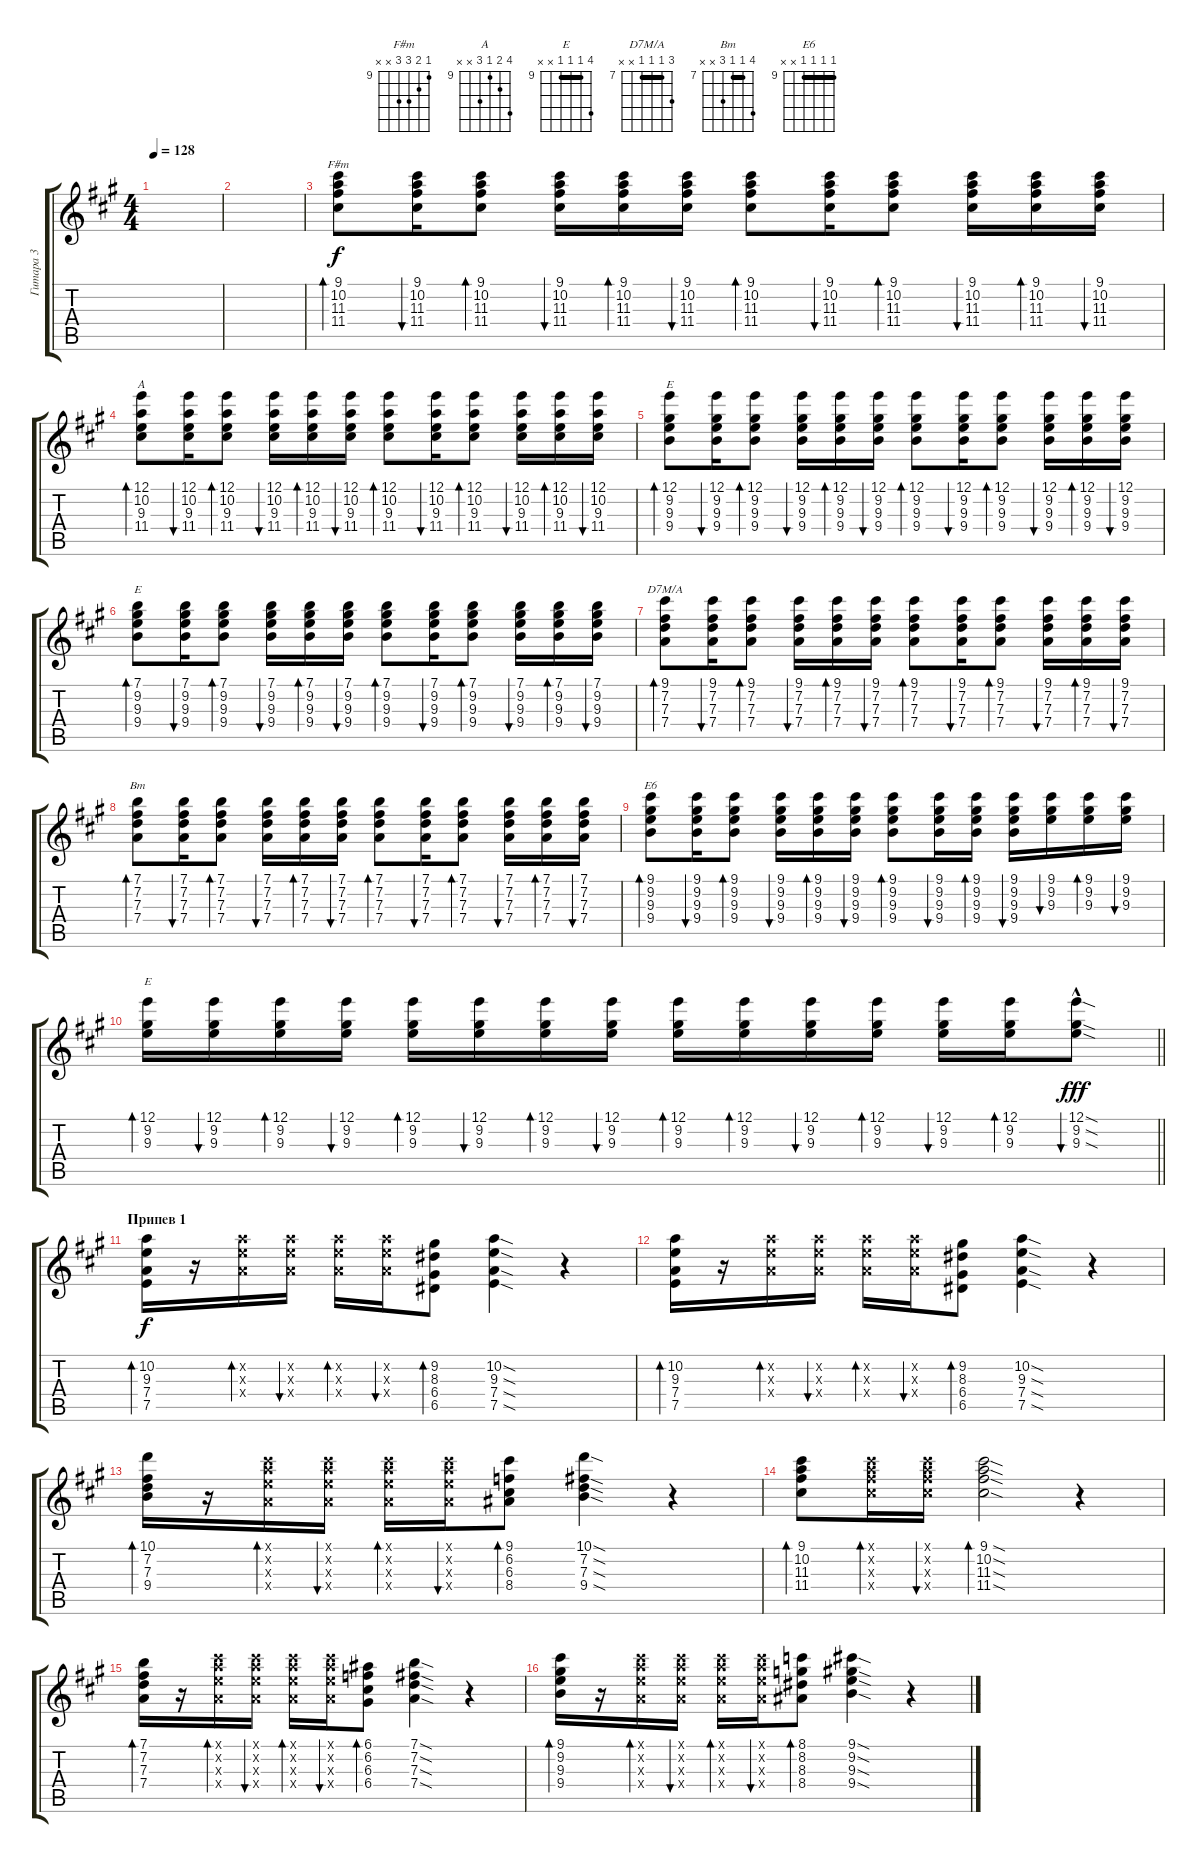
\track ("Гитара 3" "Гитара 3") {instrument electricguitarclean}
\staff {score tabs}
\tuning (E4 B3 G3 D3 A2 E2) {hide}
\chord ("F#m" 9 10 11 11 x x) {firstfret 9}
\chord ("A" 12 10 9 11 x x) {firstfret 9}
\chord ("E" 12 9 9 x x x) {firstfret 9 barre 9}
\chord ("E" 7 9 9 9 x x) {firstfret 7}
\chord ("D7M/А" 9 7 7 7 x x) {firstfret 7 barre 7}
\chord ("Bm" 10 7 7 9 x x) {firstfret 7 barre 7}
\chord ("E6" 9 9 9 9 x x) {firstfret 9 barre 9}
\chord ("E" 12 9 9 9 x x) {firstfret 9 barre 9}
\ts (4 4)
\tempo 128
\clef g2
\ks f#minor
|
|
(9.1 10.2 11.3 11.4).8{bd 60 ch "F#m"} (9.1 10.2 11.3 11.4).16{bu 60} (9.1 10.2 11.3 11.4).8{bd 60} (9.1 10.2 11.3 11.4).16{bu 60} (9.1 10.2 11.3 11.4).16{bd 60} (9.1 10.2 11.3 11.4).16{bu 60} (9.1 10.2 11.3 11.4).8{bd 60} (9.1 10.2 11.3 11.4).16{bu 60} (9.1 10.2 11.3 11.4).8{bd 60} (9.1 10.2 11.3 11.4).16{bu 60} (9.1 10.2 11.3 11.4).16{bd 60} (9.1 10.2 11.3 11.4).16{bu 60} |
(12.1 10.2 9.3 11.4).8{bd 60 ch "A"} (12.1 10.2 9.3 11.4).16{bu 60} (12.1 10.2 9.3 11.4).8{bd 60} (12.1 10.2 9.3 11.4).16{bu 60} (12.1 10.2 9.3 11.4).16{bd 60} (12.1 10.2 9.3 11.4).16{bu 60} (12.1 10.2 9.3 11.4).8{bd 60} (12.1 10.2 9.3 11.4).16{bu 60} (12.1 10.2 9.3 11.4).8{bd 60} (12.1 10.2 9.3 11.4).16{bu 60} (12.1 10.2 9.3 11.4).16{bd 60} (12.1 10.2 9.3 11.4).16{bu 60} |
(12.1 9.2 9.3 9.4).8{bd 60 ch "E"} (12.1 9.2 9.3 9.4).16{bu 60} (12.1 9.2 9.3 9.4).8{bd 60} (12.1 9.2 9.3 9.4).16{bu 60} (12.1 9.2 9.3 9.4).16{bd 60} (12.1 9.2 9.3 9.4).16{bu 60} (12.1 9.2 9.3 9.4).8{bd 60} (12.1 9.2 9.3 9.4).16{bu 60} (12.1 9.2 9.3 9.4).8{bd 60} (12.1 9.2 9.3 9.4).16{bu 60} (12.1 9.2 9.3 9.4).16{bd 60} (12.1 9.2 9.3 9.4).16{bu 60} |
(7.1 9.2 9.3 9.4).8{bd 60 ch "E"} (7.1 9.2 9.3 9.4).16{bu 60} (7.1 9.2 9.3 9.4).8{bd 60} (7.1 9.2 9.3 9.4).16{bu 60} (7.1 9.2 9.3 9.4).16{bd 60} (7.1 9.2 9.3 9.4).16{bu 60} (7.1 9.2 9.3 9.4).8{bd 60} (7.1 9.2 9.3 9.4).16{bu 60} (7.1 9.2 9.3 9.4).8{bd 60} (7.1 9.2 9.3 9.4).16{bu 60} (7.1 9.2 9.3 9.4).16{bd 60} (7.1 9.2 9.3 9.4).16{bu 60} |
(9.1 7.2 7.3 7.4).8{bd 60 ch "D7M/А"} (9.1 7.2 7.3 7.4).16{bu 60} (9.1 7.2 7.3 7.4).8{bd 60} (9.1 7.2 7.3 7.4).16{bu 60} (9.1 7.2 7.3 7.4).16{bd 60} (9.1 7.2 7.3 7.4).16{bu 60} (9.1 7.2 7.3 7.4).8{bd 60} (9.1 7.2 7.3 7.4).16{bu 60} (9.1 7.2 7.3 7.4).8{bd 60} (9.1 7.2 7.3 7.4).16{bu 60} (9.1 7.2 7.3 7.4).16{bd 60} (9.1 7.2 7.3 7.4).16{bu 60} |
(7.1 7.2 7.3 7.4).8{bd 60 ch "Bm"} (7.1 7.2 7.3 7.4).16{bu 60} (7.1 7.2 7.3 7.4).8{bd 60} (7.1 7.2 7.3 7.4).16{bu 60} (7.1 7.2 7.3 7.4).16{bd 60} (7.1 7.2 7.3 7.4).16{bu 60} (7.1 7.2 7.3 7.4).8{bd 60} (7.1 7.2 7.3 7.4).16{bu 60} (7.1 7.2 7.3 7.4).8{bd 60} (7.1 7.2 7.3 7.4).16{bu 60} (7.1 7.2 7.3 7.4).16{bd 60} (7.1 7.2 7.3 7.4).16{bu 60} |
(9.1 9.2 9.3 9.4).8{bd 60 ch "E6"} (9.1 9.2 9.3 9.4).16{bu 60} (9.1 9.2 9.3 9.4).8{bd 60} (9.1 9.2 9.3 9.4).16{bu 60} (9.1 9.2 9.3 9.4).16{bd 60} (9.1 9.2 9.3 9.4).16{bu 60} (9.1 9.2 9.3 9.4).8{bd 60} (9.1 9.2 9.3 9.4).16{bu 60} (9.1 9.2 9.3 9.4).16{bd 60} (9.1 9.2 9.3 9.4).16{bu 60} (9.1 9.2 9.3).16{bu 60} (9.1 9.2 9.3).16{bd 60} (9.1 9.2 9.3).16{bu 60} |
\barLineRight lightlight
(12.1 9.2 9.3).16{bd 60 ch "E"} (12.1 9.2 9.3).16{bu 60} (12.1 9.2 9.3).16{bd 60} (12.1 9.2 9.3).16{bu 60} (12.1 9.2 9.3).16{bd 60} (12.1 9.2 9.3).16{bu 60} (12.1 9.2 9.3).16{bd 60} (12.1 9.2 9.3).16{bu 60} (12.1 9.2 9.3).16{bd 60} (12.1 9.2 9.3).16{bd 60} (12.1 9.2 9.3).16{bu 60} (12.1 9.2 9.3).16{bd 60} (12.1 9.2 9.3).16{bu 60} (12.1 9.2 9.3).16{bd 60} (12.1{sod} 9.2{sod hac} 9.3{sod}).8{bu 60 dy fff} |
\section ("" "Припев 1")
(10.2 9.3 7.4 7.5).16{bd 30 dy f} r.16 (10.2{x} 9.3{x} 7.4{x}).16{bd 30} (10.2{x} 9.3{x} 7.4{x}).16{bu 30} (10.2{x} 9.3{x} 7.4{x}).16{bd 30} (10.2{x} 9.3{x} 7.4{x}).16{bu 30} (9.2 8.3 6.4 6.5).8{bd 30} (10.2{sod} 9.3{sod} 7.4{sod} 7.5{sod}).4 r.4 |
(10.2 9.3 7.4 7.5).16{bd 30} r.16 (10.2{x} 9.3{x} 7.4{x}).16{bd 30} (10.2{x} 9.3{x} 7.4{x}).16{bu 30} (10.2{x} 9.3{x} 7.4{x}).16{bd 30} (10.2{x} 9.3{x} 7.4{x}).16{bu 30} (9.2 8.3 6.4 6.5).8{bd 30} (10.2{sod} 9.3{sod} 7.4{sod} 7.5{sod}).4 r.4 |
(10.1 7.2 7.3 9.4).16{bd 30} r.16 (9.1{x} 10.2{x} 9.3{x} 7.4{x}).16{bd 30} (9.1{x} 10.2{x} 9.3{x} 7.4{x}).16{bu 30} (9.1{x} 10.2{x} 9.3{x} 7.4{x}).16{bd 30} (9.1{x} 10.2{x} 9.3{x} 7.4{x}).16{bu 30} (9.1 6.2 6.3 8.4).8{bd 30} (10.1{sod} 7.2{sod} 7.3{sod} 9.4{sod}).4 r.4 |
(9.1 10.2 11.3 11.4).8{bd 30} (9.1{x} 10.2{x} 11.3{x} 11.4{x}).16{bd 30} (9.1{x} 10.2{x} 11.3{x} 11.4{x}).16{bu 60} (9.1{sod} 10.2{sod} 11.3{sod} 11.4{sod}).2{bd 60} r.4 |
(7.1 7.2 7.3 7.4).16{bd 30} r.16 (9.1{x} 10.2{x} 9.3{x} 7.4{x}).16{bd 30} (9.1{x} 10.2{x} 9.3{x} 7.4{x}).16{bu 30} (9.1{x} 10.2{x} 9.3{x} 7.4{x}).16{bd 30} (9.1{x} 10.2{x} 9.3{x} 7.4{x}).16{bu 30} (6.1 6.2 6.3 6.4).8{bd 30} (7.1{sod} 7.2{sod} 7.3{sod} 7.4{sod}).4 r.4 |
(9.1 9.2 9.3 9.4).16{bd 30} r.16 (9.1{x} 10.2{x} 9.3{x} 7.4{x}).16{bd 30} (9.1{x} 10.2{x} 9.3{x} 7.4{x}).16{bu 30} (9.1{x} 10.2{x} 9.3{x} 7.4{x}).16{bd 30} (9.1{x} 10.2{x} 9.3{x} 7.4{x}).16{bu 30} (8.1 8.2 8.3 8.4).8{bd 30} (9.1{sod} 9.2{sod} 9.3{sod} 9.4{sod}).4 r.4
